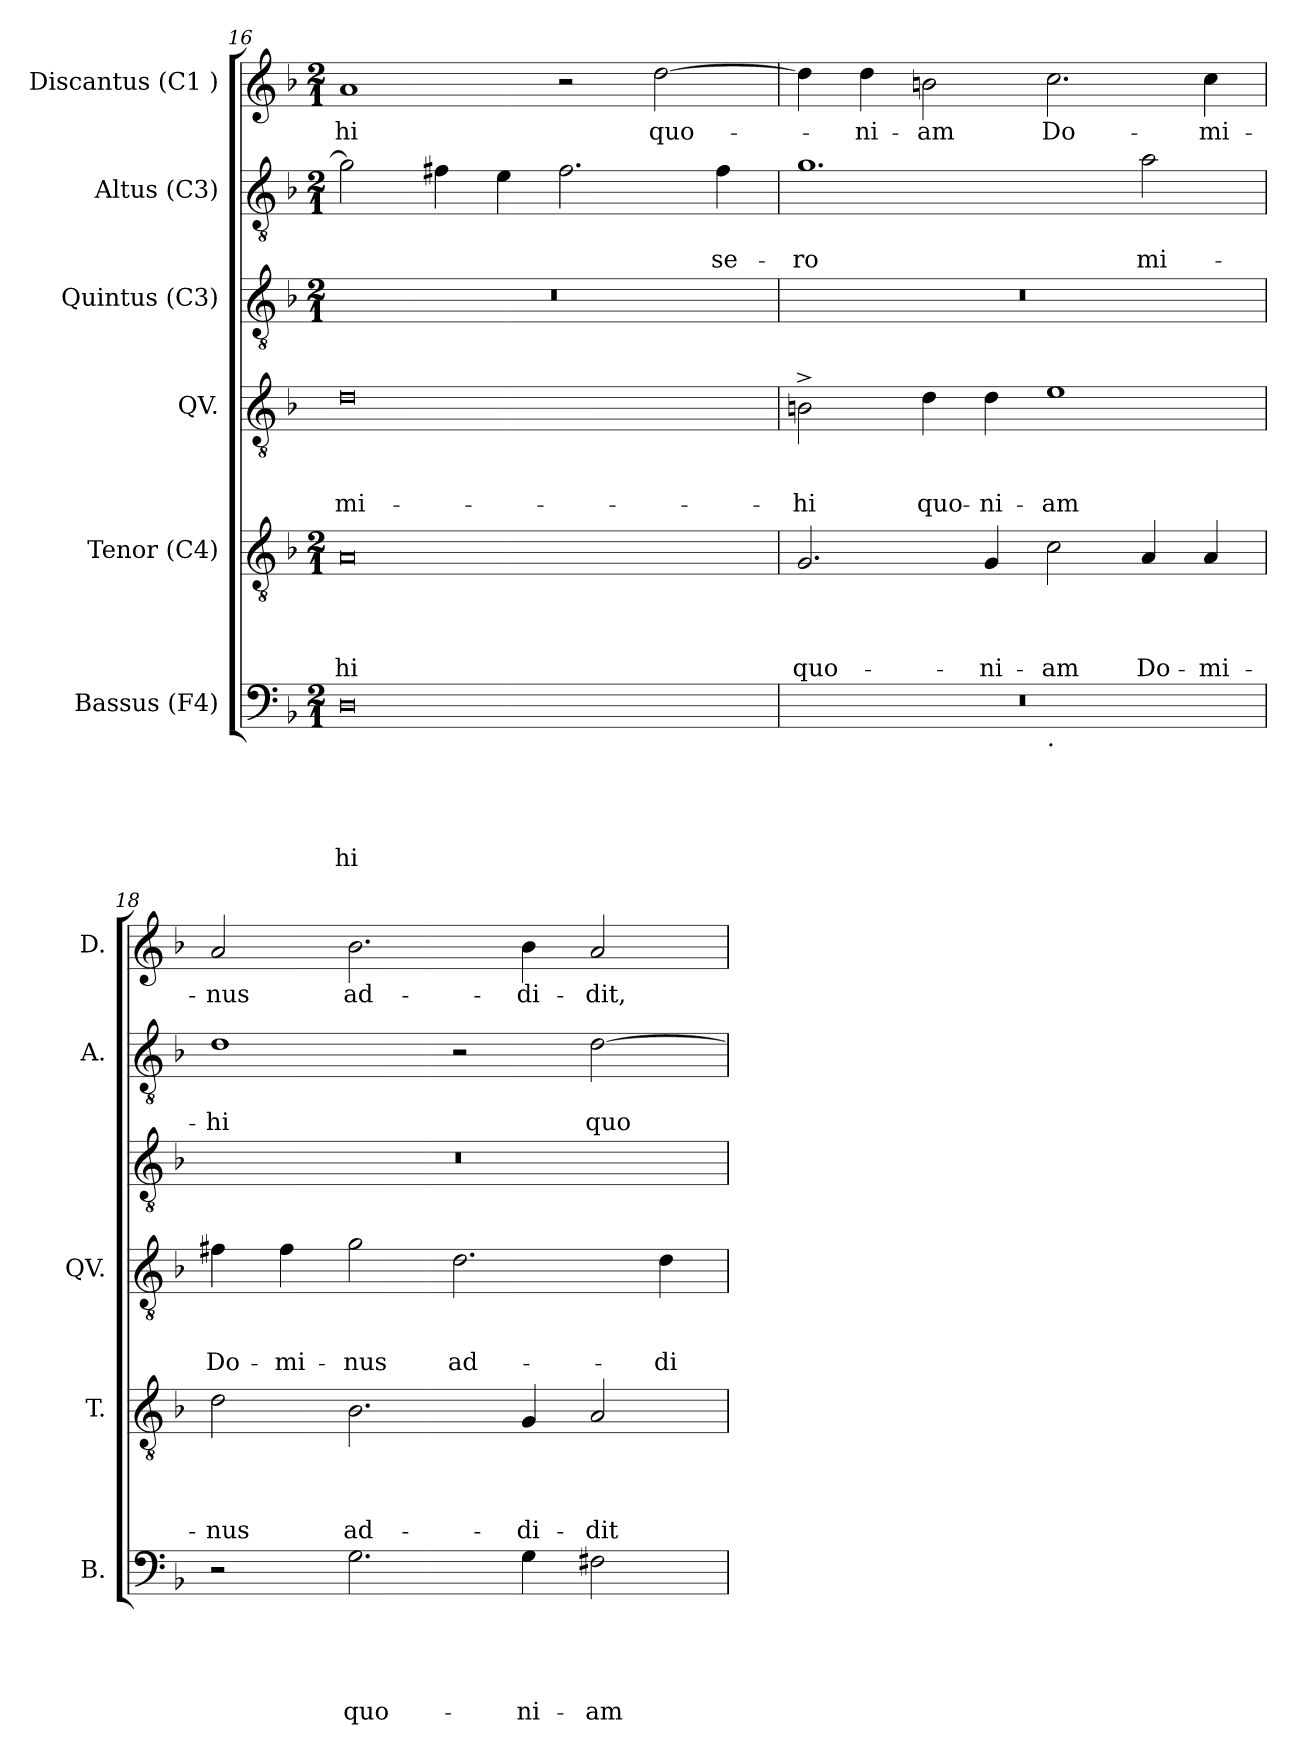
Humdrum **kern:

**kern	**text	**text	**text	**text	**text	**kern	**text	**text	**text	**text	**kern	**text	**text	**text	**kern	**kern	**text	**text	**kern	**text
*part6	*part6	*part6	*part6	*part6	*part6	*part5	*part5	*part5	*part5	*part5	*part4	*part4	*part4	*part4	*part3	*part2	*part2	*part2	*part1	*part1
*staff6	*staff6	*staff6	*staff6	*staff6	*staff6	*staff5	*staff5	*staff5	*staff5	*staff5	*staff4	*staff4	*staff4	*staff4	*staff3	*staff2	*staff2	*staff2	*staff1	*staff1
*I"Bassus (F4)	*	*	*	*	*	*I"Tenor (C4)	*	*	*	*	*I"QV.	*	*	*	*I"Quintus (C3)	*I"Altus (C3)	*	*	*I"Discantus (C1 )	*
*I'B.	*	*	*	*	*	*I'T.	*	*	*	*	*I'QV.	*	*	*	*	*I'A.	*	*	*I'D.	*
*clefF4	*	*	*	*	*	*clefGv2	*	*	*	*	*clefGv2	*	*	*	*clefGv2	*clefGv2	*	*	*clefG2	*
*k[b-]	*	*	*	*	*	*k[b-]	*	*	*	*	*k[b-]	*	*	*	*k[b-]	*k[b-]	*	*	*k[b-]	*
*F:	*	*	*	*	*	*F:	*	*	*	*	*F:	*	*	*	*F:	*F:	*	*	*F:	*
*M2/1	*	*	*	*	*	*M2/1	*	*	*	*	*	*	*	*	*M2/1	*M2/1	*	*	*M2/1	*
=16	=16	=16	=16	=16	=16	=16	=16	=16	=16	=16	=16	=16	=16	=16	=16	=16	=16	=16	=16	=16
!	!	!	!	!	!LO:LY:b:rj	!	!	!	!	!LO:LY:b:rj	!	!	!	!LO:LY:b:rj	!	!	!	!	!	!LO:LY:b
0D	.	.	.	.	-hi	0A	.	.	.	-hi	0d	.	.	mi-	0r	2g\]	.	.	1a	-hi
.	.	.	.	.	.	.	.	.	.	.	.	.	.	.	.	4f#X\	.	.	.	.
.	.	.	.	.	.	.	.	.	.	.	.	.	.	.	.	4e\	.	.	.	.
.	.	.	.	.	.	.	.	.	.	.	.	.	.	.	.	2.f#\	.	.	2r	.
!	!	!	!	!	!	!	!	!	!	!	!	!	!	!	!	!	!	!	!	!LO:LY:b
.	.	.	.	.	.	.	.	.	.	.	.	.	.	.	.	.	.	.	[>2dd\	quo-
!	!	!	!	!	!	!	!	!	!	!	!	!	!	!	!	!	!	!LO:LY:b	!	!
.	.	.	.	.	.	.	.	.	.	.	.	.	.	.	.	4f#\	.	-se-	.	.
=17	=17	=17	=17	=17	=17	=17	=17	=17	=17	=17	=17	=17	=17	=17	=17	=17	=17	=17	=17	=17
!	!	!	!	!	!	!	!	!	!	!LO:LY:b	!	!	!	!LO:LY:b	!	!	!	!LO:LY:b	!	!
*^	*	*	*	*	*	*	*	*	*	*	*	*	*	*	*	*	*	*	*	*
0r	1ryy	.	.	.	.	.	2.G/	.	.	.	quo-	2Bn^>\	.	.	-hi	0r	1.g	.	-ro	4dd\]	.
!	!	!	!	!	!	!	!	!	!	!	!	!	!	!	!	!	!	!	!	!	!LO:LY:b
.	.	.	.	.	.	.	.	.	.	.	.	.	.	.	.	.	.	.	.	4dd\	-ni-
!	!	!	!	!	!	!	!	!	!	!	!	!	!	!	!LO:LY:b	!	!	!	!	!	!LO:LY:b:rj
.	.	.	.	.	.	.	.	.	.	.	.	4d\	.	.	quo-	.	.	.	.	2bn\	-am
!	!	!	!	!	!	!	!	!	!	!	!LO:LY:b	!	!	!	!LO:LY:b	!	!	!	!	!	!
.	.	.	.	.	.	.	4G/	.	.	.	-ni-	4d\	.	.	-ni-	.	.	.	.	.	.
!	!LO:TX:b:t=.	!	!	!	!	!	!	!	!	!	!	!	!	!	!	!	!	!	!	!	!
!	!	!	!	!	!	!	!	!	!	!	!LO:LY:b:rj	!	!	!	!LO:LY:b:rj	!	!	!	!	!	!LO:LY:b
.	1ryy	.	.	.	.	.	2c\	.	.	.	-am	1e	.	.	-am	.	.	.	.	2.cc\	Do-
!	!	!	!	!	!	!	!	!	!	!	!LO:LY:b	!	!	!	!	!	!	!	!LO:LY:b	!	!
.	.	.	.	.	.	.	4A/	.	.	.	Do-	.	.	.	.	.	2a\	.	mi-	.	.
!	!	!	!	!	!	!	!	!	!	!	!LO:LY:b	!	!	!	!	!	!	!	!	!	!LO:LY:b
.	.	.	.	.	.	.	4A/	.	.	.	-mi-	.	.	.	.	.	.	.	.	4cc\	-mi-
!!LO:LB:g=z
=18	=18	=18	=18	=18	=18	=18	=18	=18	=18	=18	=18	=18	=18	=18	=18	=18	=18	=18	=18	=18	=18
!	!	!	!	!	!	!	!	!	!	!	!LO:LY:b	!	!	!	!LO:LY:b	!	!	!	!LO:LY:b	!	!LO:LY:b
*v	*v	*	*	*	*	*	*	*	*	*	*	*	*	*	*	*	*	*	*	*	*
2r	.	.	.	.	.	2d\	.	.	.	-nus	4f#X\	.	.	Do-	0r	1d	.	-hi	2a/	-nus
!	!	!	!	!	!	!	!	!	!	!	!	!	!	!LO:LY:b	!	!	!	!	!	!
.	.	.	.	.	.	.	.	.	.	.	4f#\	.	.	-mi-	.	.	.	.	.	.
!	!	!	!	!	!LO:LY:b	!	!	!	!	!LO:LY:b	!	!	!	!LO:LY:b:rj	!	!	!	!	!	!LO:LY:b
2.G\	.	.	.	.	quo-	2.B-\	.	.	.	ad-	2g\	.	.	-nus	.	.	.	.	2.b-\	ad-
!	!	!	!	!	!	!	!	!	!	!	!	!	!	!LO:LY:b	!	!	!	!	!	!
.	.	.	.	.	.	.	.	.	.	.	2.d\	.	.	ad-	.	2r	.	.	.	.
!	!	!	!	!	!LO:LY:b	!	!	!	!	!LO:LY:b	!	!	!	!	!	!	!	!	!	!LO:LY:b
4G\	.	.	.	.	-ni-	4G/	.	.	.	-di-	.	.	.	.	.	.	.	.	4b-\	-di-
!	!	!	!	!	!LO:LY:b	!	!	!	!	!LO:LY:b	!	!	!	!	!	!	!	!LO:LY:b	!	!LO:LY:b
2F#X\	.	.	.	.	-am	2A/	.	.	.	-dit	.	.	.	.	.	[>2d\	.	quo-	2a/	-dit,
!	!	!	!	!	!	!	!	!	!	!	!	!	!	!LO:LY:b	!	!	!	!	!	!
.	.	.	.	.	.	.	.	.	.	.	4d\	.	.	-di-	.	.	.	.	.	.
=	=	=	=	=	=	=	=	=	=	=	=	=	=	=	=	=	=	=	=	=
*-	*-	*-	*-	*-	*-	*-	*-	*-	*-	*-	*-	*-	*-	*-	*-	*-	*-	*-	*-	*-
